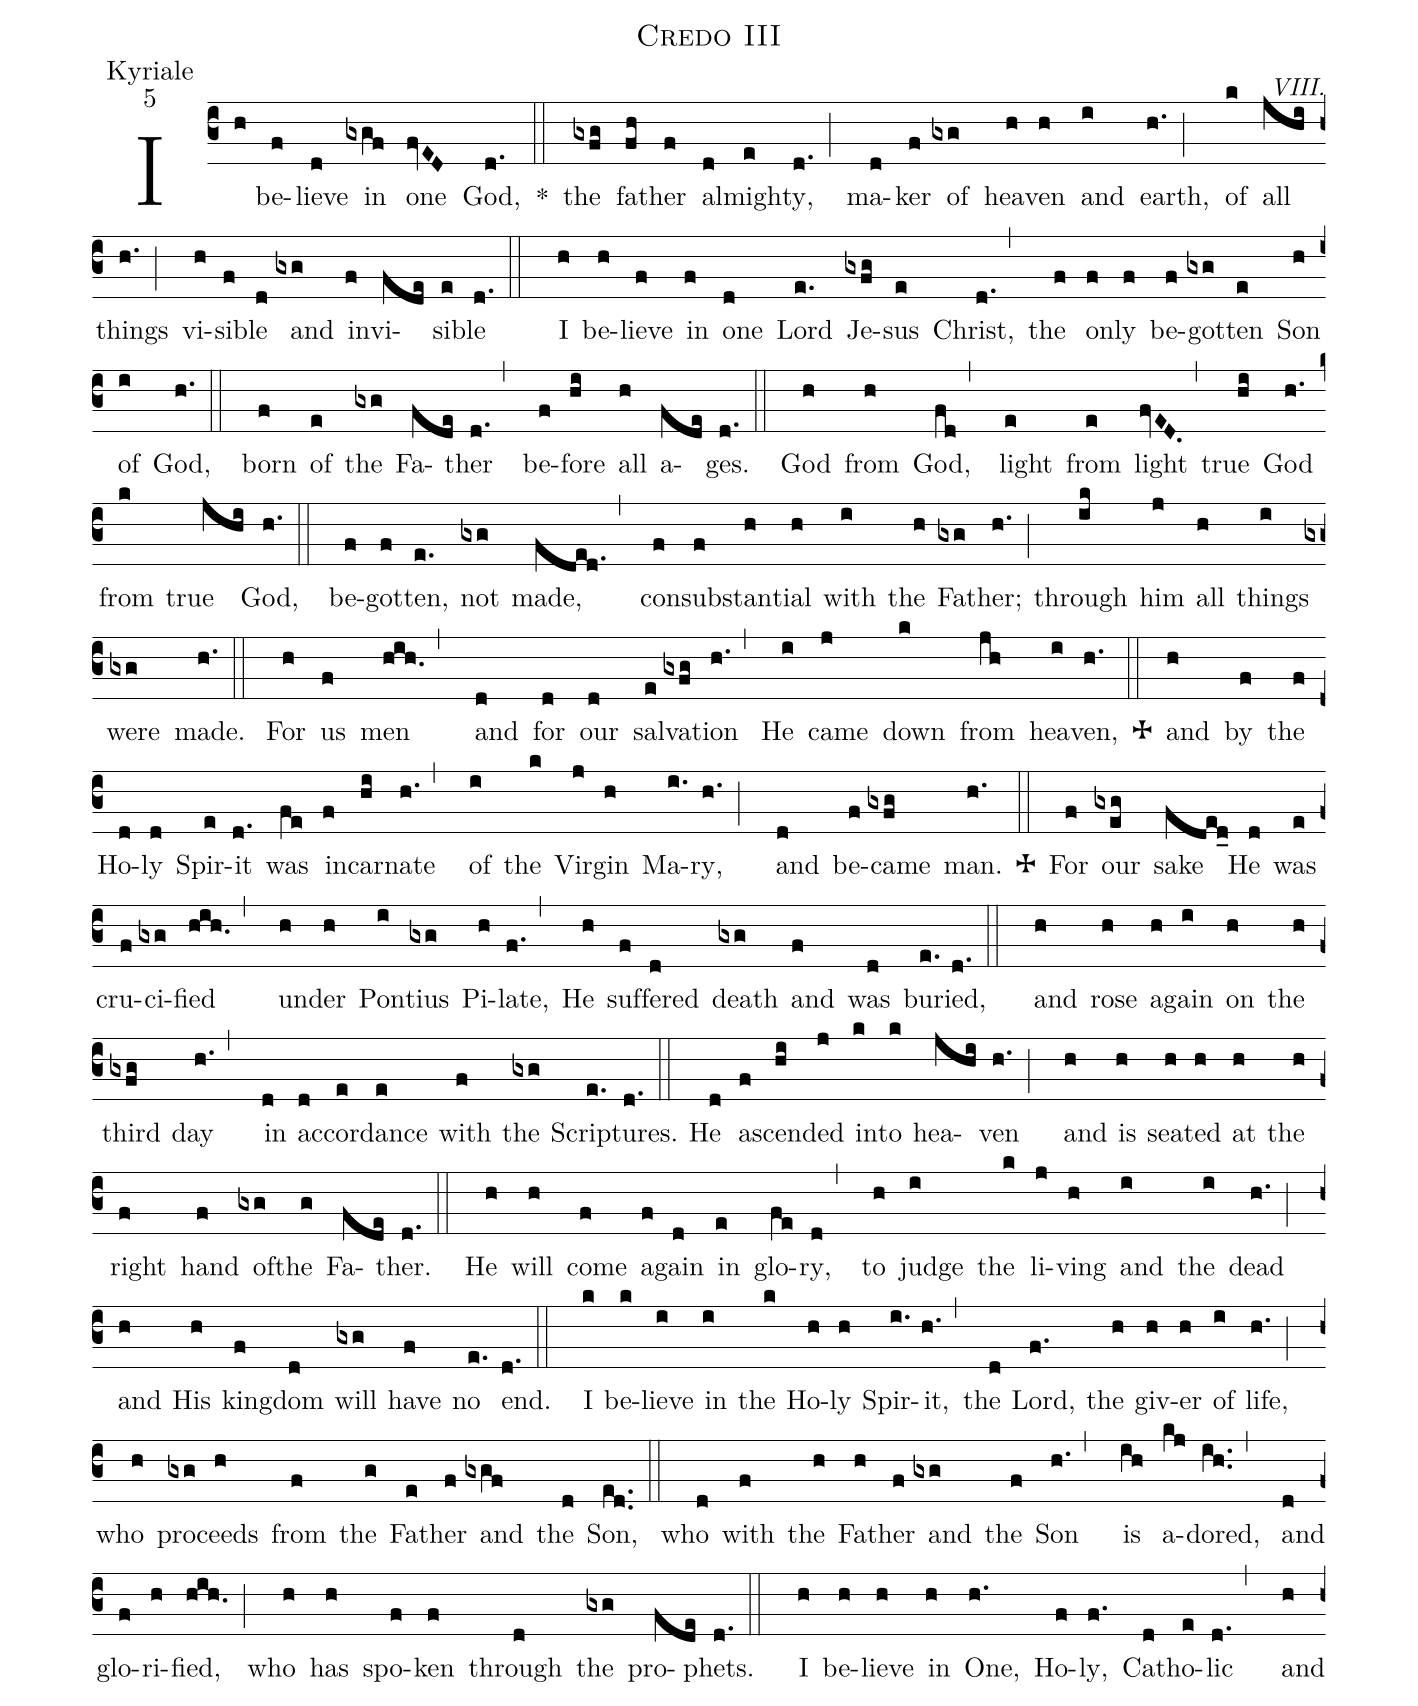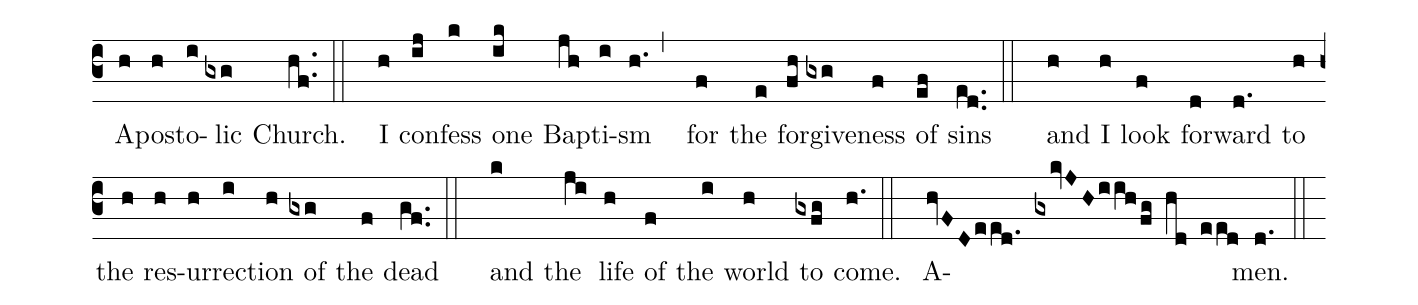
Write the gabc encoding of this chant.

name:Credo III;
office-part:Kyriale;
mode:5;
commentary:VIII.;
%%
(c3)
I(h) be(f)lieve(d) in(gxgf) one(fvED) God,(d.) *(::) the(gxfg) fa(fh)ther(f) al(d)migh(e)ty,(d.;) ma(d)ker(f) of(gxg) hea(h)ven(h) and(i) earth,(h.;) of(k) all(jhi) things(h.;) vi(h)si(f)ble(d) and(gxg) in(f)vi(fde)si(e)ble(d.::) I(h) be(h)lieve(f) in(f) one(d) Lord(e.) Je(gxfg)sus(e) Christ,(d.,) the(f) on(f)ly(f) be(f)got(gxg)ten(e) Son(h) of(i) God,(h.::) born(f) of(e) the(gxg) Fa(fde)ther(d.,) be(f)fore(hi) all(h) a(fde)ges.(d.::) God(h) from(h) God,(fd,) light(e) from(e) light(fvED.,) true(hi) God(h.) from(k) true(jhi) God,(h.::) be(f)got(f)ten,(e.) not(gxg) made,(fded.,) con(f)sub(f)stan(h)tial(h) with(i) the(h) Fa(gxg)ther;(h.;) through(ik) him(j) all(h) things(i) were(gxg) made.(h.::) For(h) us(f) men(hih.,) and(d) for(d) our(d) sal(e)va(gxfg)tion(h.,) He(i) came(j) down(k) from(jh) hea(i)ven,(h.) <v>\grecross</v>(::) and(h) by(f) the(f) Ho(d)ly(d) Spir(e)it(d.) was(fe) in(f)car(hi)nate(h.,) of(i) the(k) Vir(j)gin(h) Ma(i.)ry,(h.;) and(d) be(f)came(gxfg) man.(h.) <v>\grecross</v>(::) For(f) our(gxeg) sake(fded_) He(d) was(e) cru(f)ci(gxg)fied(hih.,) un(h)der(h) Pon(i)tius(gxg) Pi(h)late,(f.,) He(h) suf(f)fered(d) death(gxg) and(f) was(d) bu(e.)ried,(d.::) and(h) rose(h) a(h)gain(i) on(h) the(h) third(gxfg) day(h.,) in(d) ac(d)cor(e)dance(e) with(f) the(gxg) Scrip(e.)tures.(d.::) He(d) as(f)cend(hi)ed(j) in(k)to(k) hea(jhi)ven(h.;) and(h) is(h) sea(h)ted(h) at(h) the(h) right(f) hand(f) of(gxg)the(g) Fa(fde)ther.(d.::) He(h) will(h) come(f) a(f)gain(d) in(e) glo(fe)ry,(d,) to(h) judge(i) the(k) li(j)ving(h) and(i) the(i) dead(h.;) and(h) His(h) king(f)dom(d) will(gxg) have(f) no(e.) end.(d.::) I(k) be(k)lieve(i) in(i) the(k) Ho(h)ly(h) Spir(i.)it,(h.,) the(d) Lord,(f.) the(h) giv(h)er(h) of(i) life,(h.;) who(h) pro(gxg)ceeds(h) from(f) the(g) Fa(e)ther(f) and(gxgf) the(d) Son,(ed..::) who(d) with(f) the(h) Fa(h)ther(f) and(gxg) the(f) Son(h.,) is(ih) a(kj)dored,(ih..,) and(d) glo(f)ri(h)fied,(hih.;) who(h) has(h) spo(f)ken(f) through(d) the(gxg) pro(fde)phets.(d.::) I(h) be(h)lieve(h) in(h) One,(h.) Ho(f)ly,(f.) Ca(d)tho(e)lic(d.,) and(h) A(h)pos(h)to(i)lic(gxg) Church.(hf..::) I(h) con(ij)fess(k) one(ik) Bap(jh)ti(i)sm(h.,) for(f) the(e) for(fh)give(gxg)ness(f) of(ef) sins(ed..::) and(h) I(h) look(f) for(d)ward(d.) to(h) the(h) res(h)ur(h)rec(i)tion(h) of(gxg) the(f) dead(gf..::) and(k) the(ji) life(h) of(f) the(i) world(h) to(gxfg) come.(h.::) A(hvFDeed. gxkvJHiihfg hd eed)men.(d.::)
